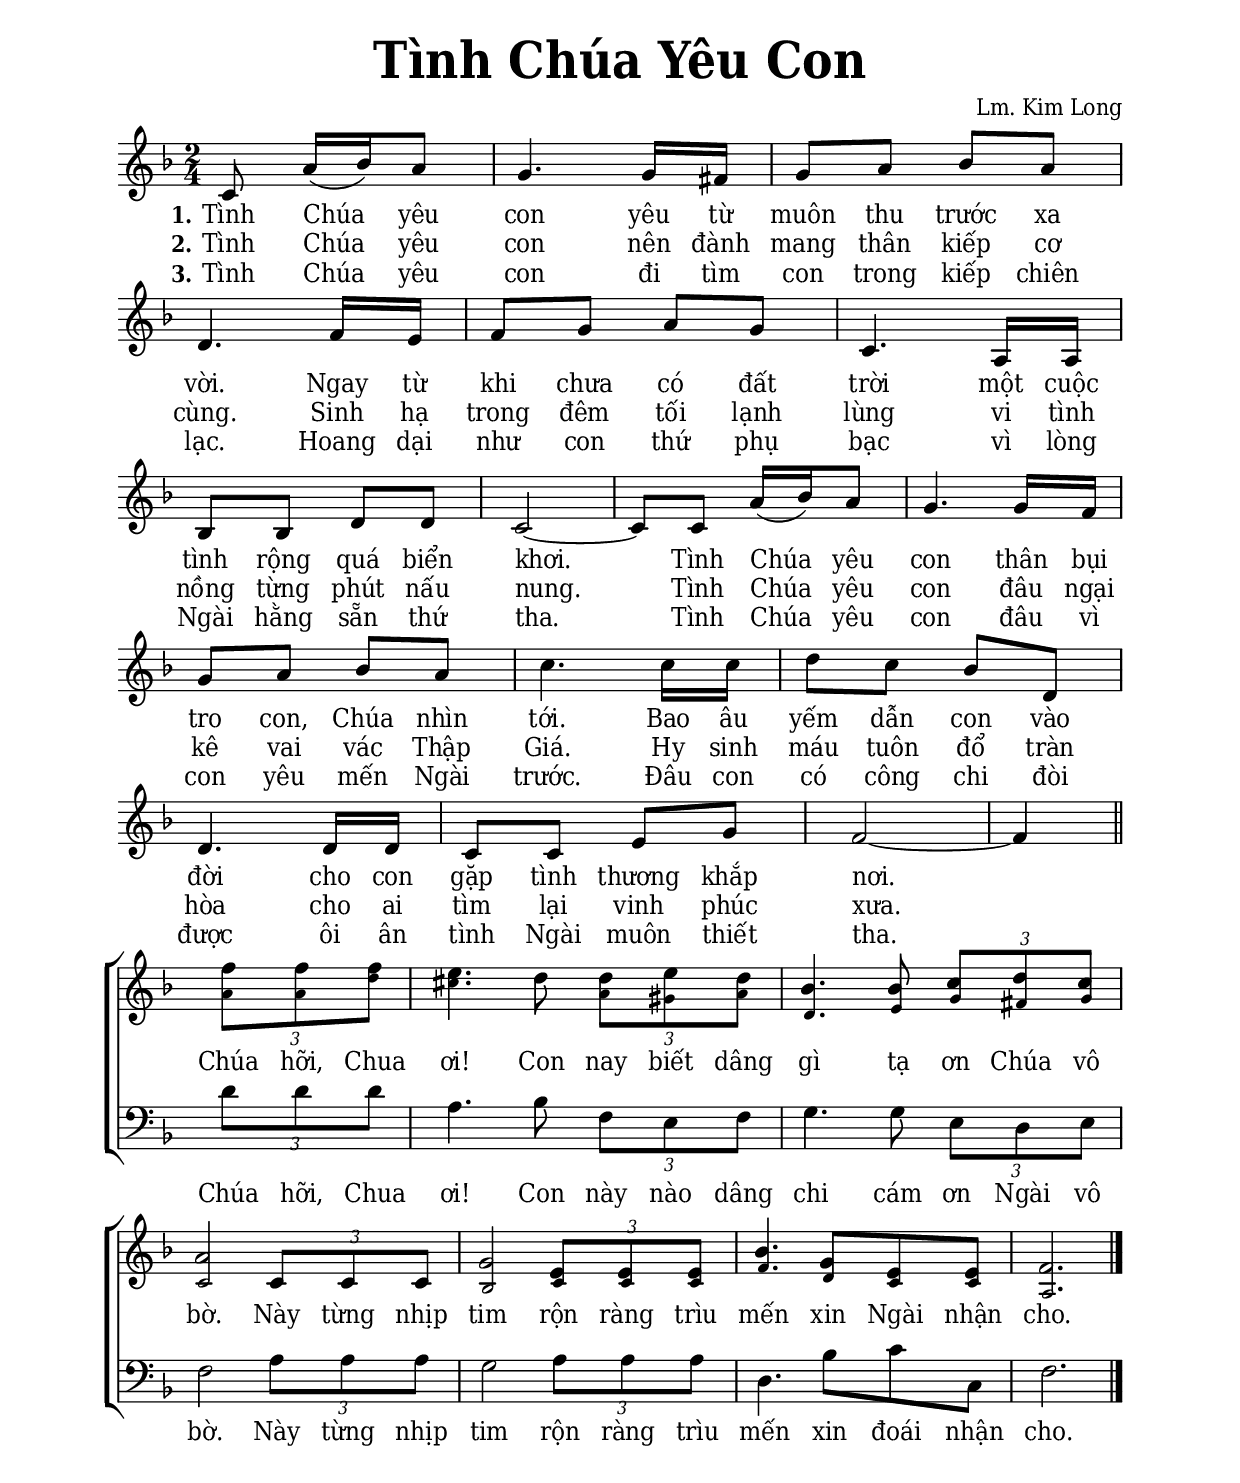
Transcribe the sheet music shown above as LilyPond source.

% Cài đặt chung
\version "2.22.1"
\include "english.ly"

\header {
  title = \markup { \fontsize #3 "Tình Chúa Yêu Con" }
  composer = "Lm. Kim Long"
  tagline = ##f
}

% Nhạc
nhacPhienKhuc = \relative c'' {
  \partial 4. c,8 a'16 (bf) a8 |
  g4. g16 fs |
  g8 a bf a |
  d,4. f16 e |
  f8 g a g |
  c,4. a16 a |
  bf8 bf d d |
  c2 ~ |
  c8 c a'16 (bf) a8 |
  g4. g16 f |
  g8 a bf a |
  c4. c16 c |
  d8 c bf d, |
  d4. d16 d |
  c8 c e g |
  f2 ~ |
  f4 \bar "||"
}

nhacDiepKhucSop = \relative c'' {
  \time 3/4
  \partial 4 \tuplet 3/2 { f8 f f } |
  e4. d8 \tuplet 3/2 { d e d } |
  bf4. bf8 \tuplet 3/2 { c d c } |
  a2 \tuplet 3/2 { c,8 c c } |
  g'2 \tuplet 3/2 { e8 e e } |
  bf'4. g8 e e |
  f2. \bar "|."
}

nhacDiepKhucAlto = \relative c'' {
  \time 3/4
  \tuplet 3/2 { a8 a d } |
  cs4. d8 \tuplet 3/2 { a gs a } |
  d,4. e8 \tuplet 3/2 { g fs g } |
  c,2 \tuplet 3/2 { c8 c c } |
  bf2 \tuplet 3/2 { c8 c c } |
  f4. d8 c c |
  a2.
}

nhacDiepKhucBas = \relative c' {
  \time 3/4
  \tuplet 3/2 { d8 d d } |
  a4. bf8 \tuplet 3/2 { f e f } |
  g4. g8 \tuplet 3/2 { e d e } |
  f2 \tuplet 3/2 { a8 a a } |
  g2 \tuplet 3/2 { a8 a a } |
  d,4. bf'8 c c, |
  f2.
}

% Lời
loiPhienKhucMot = \lyricmode {
  \set stanza = "1."
  Tình Chúa yêu con yêu từ muôn thu trước xa vời.
  Ngay từ khi chưa có đất trời một cuộc tình rộng quá biển khơi.
  Tình Chúa yêu con thân bụi tro con, Chúa nhìn tới.
  Bao âu yếm dẫn con vào đời cho con gặp tình thương khắp nơi.
}

loiPhienKhucHai = \lyricmode {
  \set stanza = "2."
  Tình Chúa yêu con nên đành mang thân kiếp cơ cùng.
  Sinh hạ trong đêm tối lạnh lùng vi tình nồng từng phút nấu nung.
  Tình Chúa yêu con đâu ngại kê vai vác Thập Giá.
  Hy sinh máu tuôn đổ tràn hòa cho ai tìm lại vinh phúc xưa.
}

loiPhienKhucBa = \lyricmode {
  \set stanza = "3."
  Tình Chúa yêu con đi tìm con trong kiếp chiên lạc.
  Hoang dại như con thứ phụ bạc vì lòng Ngài hằng sẵn thứ tha.
  Tình Chúa yêu con đâu vì con yêu mến Ngài trước.
  Đâu con có công chi đòi được ôi ân tình Ngài muôn thiết tha.
}

loiDiepKhucSop = \lyricmode {
  Chúa hỡi, Chua ơi! Con nay biết dâng gì tạ ơn Chúa vô bờ.
  Này từng nhịp tim rộn ràng trìu mến xin Ngài nhận cho.
}

loiDiepKhucBas = \lyricmode {
  Chúa hỡi, Chua ơi! Con này nào dâng chi cám ơn Ngài vô bờ.
  Này từng nhịp tim rộn ràng trìu mến xin đoái nhận cho.
}

% Dàn trang
\paper {
  #(set-paper-size "a4")
  top-margin = 20\mm
  bottom-margin = 20\mm
  left-margin = 20\mm
  right-margin = 20\mm
  indent = #0
  #(define fonts
    (make-pango-font-tree
      "Deja Vu Serif Condensed"
      "Deja Vu Serif Condensed"
      "Deja Vu Serif Condensed"
      (/ 20 20)))
  print-page-number = #f
  %page-count = #1
}

TongNhip = {
  \key f \major \time 2/4
  \set Timing.beamExceptions = #'()
  \set Timing.baseMoment = #(ly:make-moment 1/4)
}

% Đổi kích thước nốt cho bè phụ
notBePhu =
#(define-music-function (font-size music) (number? ly:music?)
   (for-some-music
     (lambda (m)
       (if (music-is-of-type? m 'rhythmic-event)
           (begin
             (set! (ly:music-property m 'tweaks)
                   (cons `(font-size . ,font-size)
                         (ly:music-property m 'tweaks)))
             #t)
           #f))
     music)
   music)

\score {
  \new ChoirStaff <<
    \new Staff
      <<
      \new Voice = beSop {
        \TongNhip \nhacPhienKhuc
      }
    >>
    \new Lyrics \lyricsto beSop \loiPhienKhucMot
    \new Lyrics \lyricsto beSop \loiPhienKhucHai
    \new Lyrics \lyricsto beSop \loiPhienKhucBa
  >>
  \layout {
    \override Lyrics.LyricSpace.minimum-distance = #2.0
    \override Score.BarNumber.break-visibility = ##(#f #f #f)
    \override Score.SpacingSpanner.uniform-stretching = ##t
  } 
}

\score {
  \new ChoirStaff <<
    \new Staff \with {
        \consists "Merge_rests_engraver"
        printPartCombineTexts = ##f
      }
      <<
      \new Voice \TongNhip \partCombine 
        \nhacDiepKhucSop
        \notBePhu -2 { \nhacDiepKhucAlto }
      \new NullVoice = beSop \nhacDiepKhucSop
      \new Lyrics \lyricsto beSop \loiDiepKhucSop
    >>
    \new Staff <<
        \clef "bass"
        \new Voice = beBas {
          \TongNhip \nhacDiepKhucBas
        }
      \new Lyrics \lyricsto beBas \loiDiepKhucBas
    >>
  >>
  \layout {
    \override Staff.TimeSignature.transparent = ##t
    \override Lyrics.LyricSpace.minimum-distance = #2.0
    \override Score.BarNumber.break-visibility = ##(#f #f #f)
    \override Score.SpacingSpanner.uniform-stretching = ##t
  }
}
